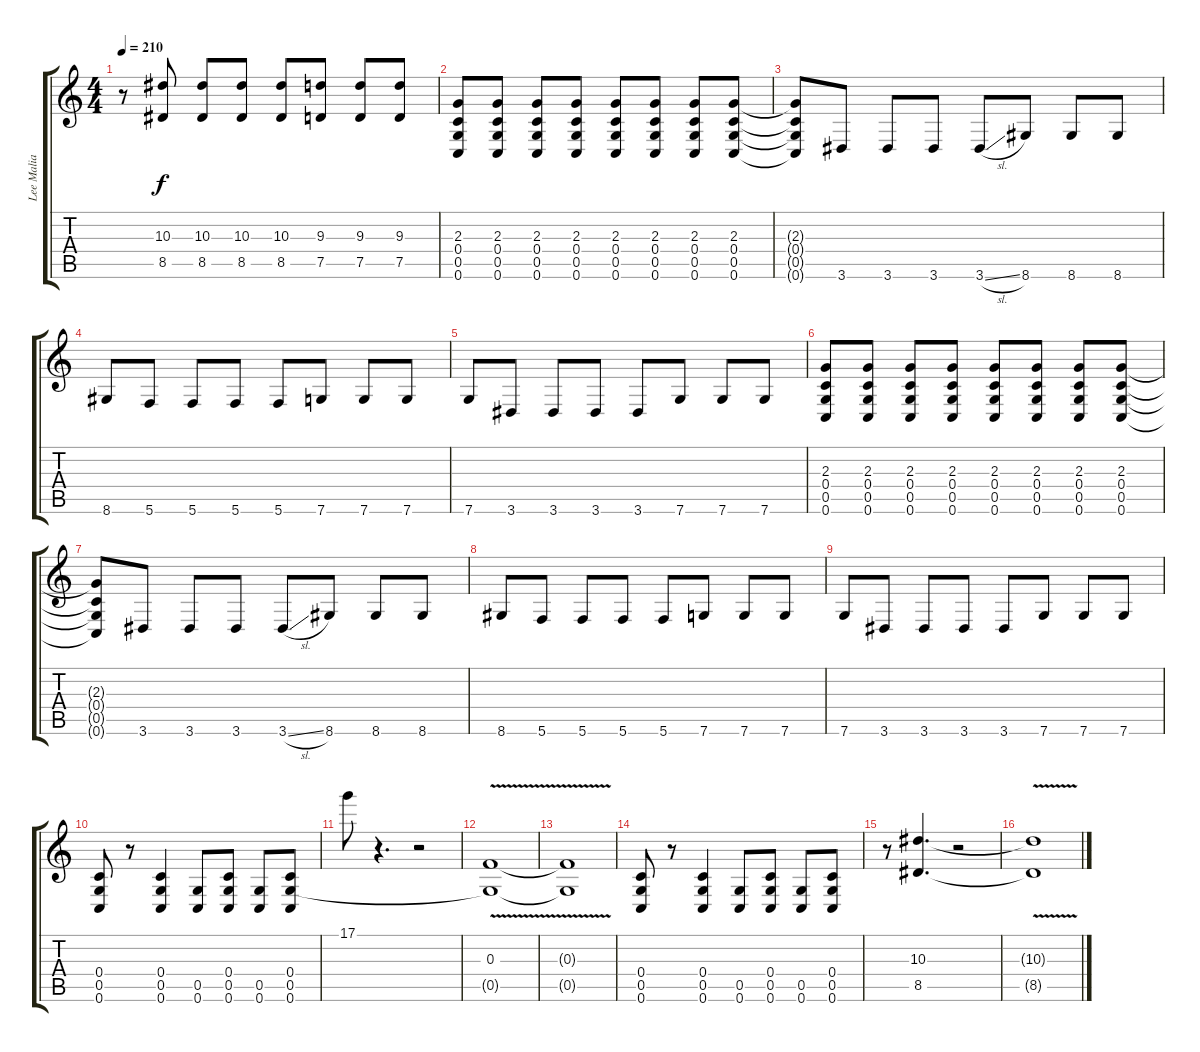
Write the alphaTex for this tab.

\track ("Lee Malia" "Lee Malia") {instrument distortionguitar}
\staff {score tabs}
\tuning (D4 A3 F3 C3 G2 C2) {hide}
\ts (4 4)
\tempo 210
\clef g2
\ks c
r.8{dy f} (10.3 8.5).8 (10.3 8.5).8 (10.3 8.5).8 (10.3 8.5).8 (9.3 7.5).8 (9.3 7.5).8 (9.3 7.5).8 |
(2.3 0.4 0.5 0.6).8 (2.3 0.4 0.5 0.6).8 (2.3 0.4 0.5 0.6).8 (2.3 0.4 0.5 0.6).8 (2.3 0.4 0.5 0.6).8 (2.3 0.4 0.5 0.6).8 (2.3 0.4 0.5 0.6).8 (2.3 0.4 0.5 0.6).8 |
(2.3{t} 0.4{t} 0.5{t} 0.6{t}).8 3.6.8 3.6.8 3.6.8 3.6{sl}.8 8.6.8 8.6.8 8.6.8 |
8.6.8 5.6.8 5.6.8 5.6.8 5.6.8 7.6.8 7.6.8 7.6.8 |
7.6.8 3.6.8 3.6.8 3.6.8 3.6.8 7.6.8 7.6.8 7.6.8 |
(2.3 0.4 0.5 0.6).8 (2.3 0.4 0.5 0.6).8 (2.3 0.4 0.5 0.6).8 (2.3 0.4 0.5 0.6).8 (2.3 0.4 0.5 0.6).8 (2.3 0.4 0.5 0.6).8 (2.3 0.4 0.5 0.6).8 (2.3 0.4 0.5 0.6).8 |
(2.3{t} 0.4{t} 0.5{t} 0.6{t}).8 3.6.8 3.6.8 3.6.8 3.6{sl}.8 8.6.8 8.6.8 8.6.8 |
8.6.8 5.6.8 5.6.8 5.6.8 5.6.8 7.6.8 7.6.8 7.6.8 |
7.6.8 3.6.8 3.6.8 3.6.8 3.6.8 7.6.8 7.6.8 7.6.8 |
(0.4 0.5 0.6).8 r.8 (0.4 0.5 0.6).4 (0.5 0.6).8 (0.4 0.5 0.6).8 (0.5 0.6).8 (0.4 0.5 0.6).8 |
17.1.8 r.4{d} r.2 |
(0.3{v} 0.5{v t}).1 |
(0.3{t} 0.5{t}).1 |
(0.4 0.5 0.6).8 r.8 (0.4 0.5 0.6).4 (0.5 0.6).8 (0.4 0.5 0.6).8 (0.5 0.6).8 (0.4 0.5 0.6).8 |
r.8 (10.3 8.5).4{d} r.2 |
(10.3{v t} 8.5{v t}).1
